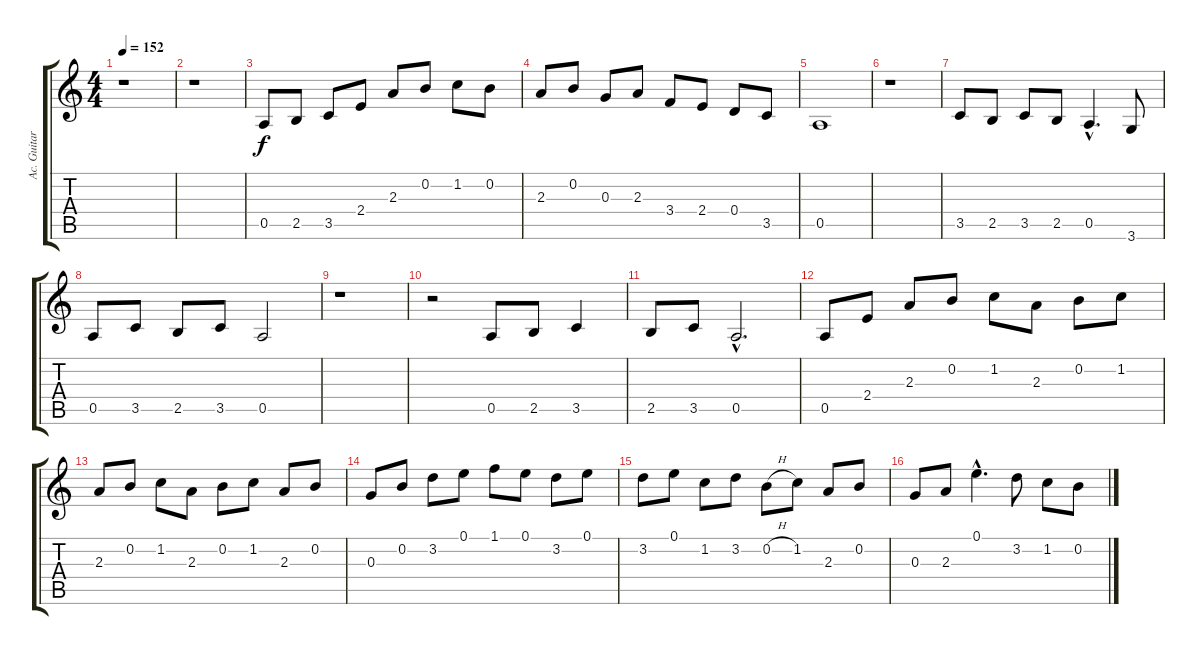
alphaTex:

\track ("Ac. Guitar I" "Ac. Guitar") {instrument acousticguitarsteel}
\staff {score tabs}
\tuning (E4 B3 G3 D3 A2 E2) {hide}
\ts (4 4)
\tempo 152
\clef g2
\ks c
r.1{dy f} |
r.1 |
0.5.8 2.5.8 3.5.8 2.4.8 2.3.8 0.2.8 1.2.8 0.2.8 |
2.3.8 0.2.8 0.3.8 2.3.8 3.4.8 2.4.8 0.4.8 3.5.8 |
0.5.1 |
r.1 |
3.5.8 2.5.8 3.5.8 2.5.8 0.5{hac}.4{d} 3.6.8 |
0.5.8 3.5.8 2.5.8 3.5.8 0.5.2 |
r.1 |
r.2 0.5.8 2.5.8 3.5.4 |
2.5.8 3.5.8 0.5{hac}.2{d} |
0.5.8 2.4.8 2.3.8 0.2.8 1.2.8 2.3.8 0.2.8 1.2.8 |
2.3.8 0.2.8 1.2.8 2.3.8 0.2.8 1.2.8 2.3.8 0.2.8 |
0.3.8 0.2.8 3.2.8 0.1.8 1.1.8 0.1.8 3.2.8 0.1.8 |
3.2.8 0.1.8 1.2.8 3.2.8 0.2{h}.8 1.2.8 2.3.8 0.2.8 |
0.3.8 2.3.8 0.1{hac}.4{d} 3.2.8 1.2.8 0.2.8
